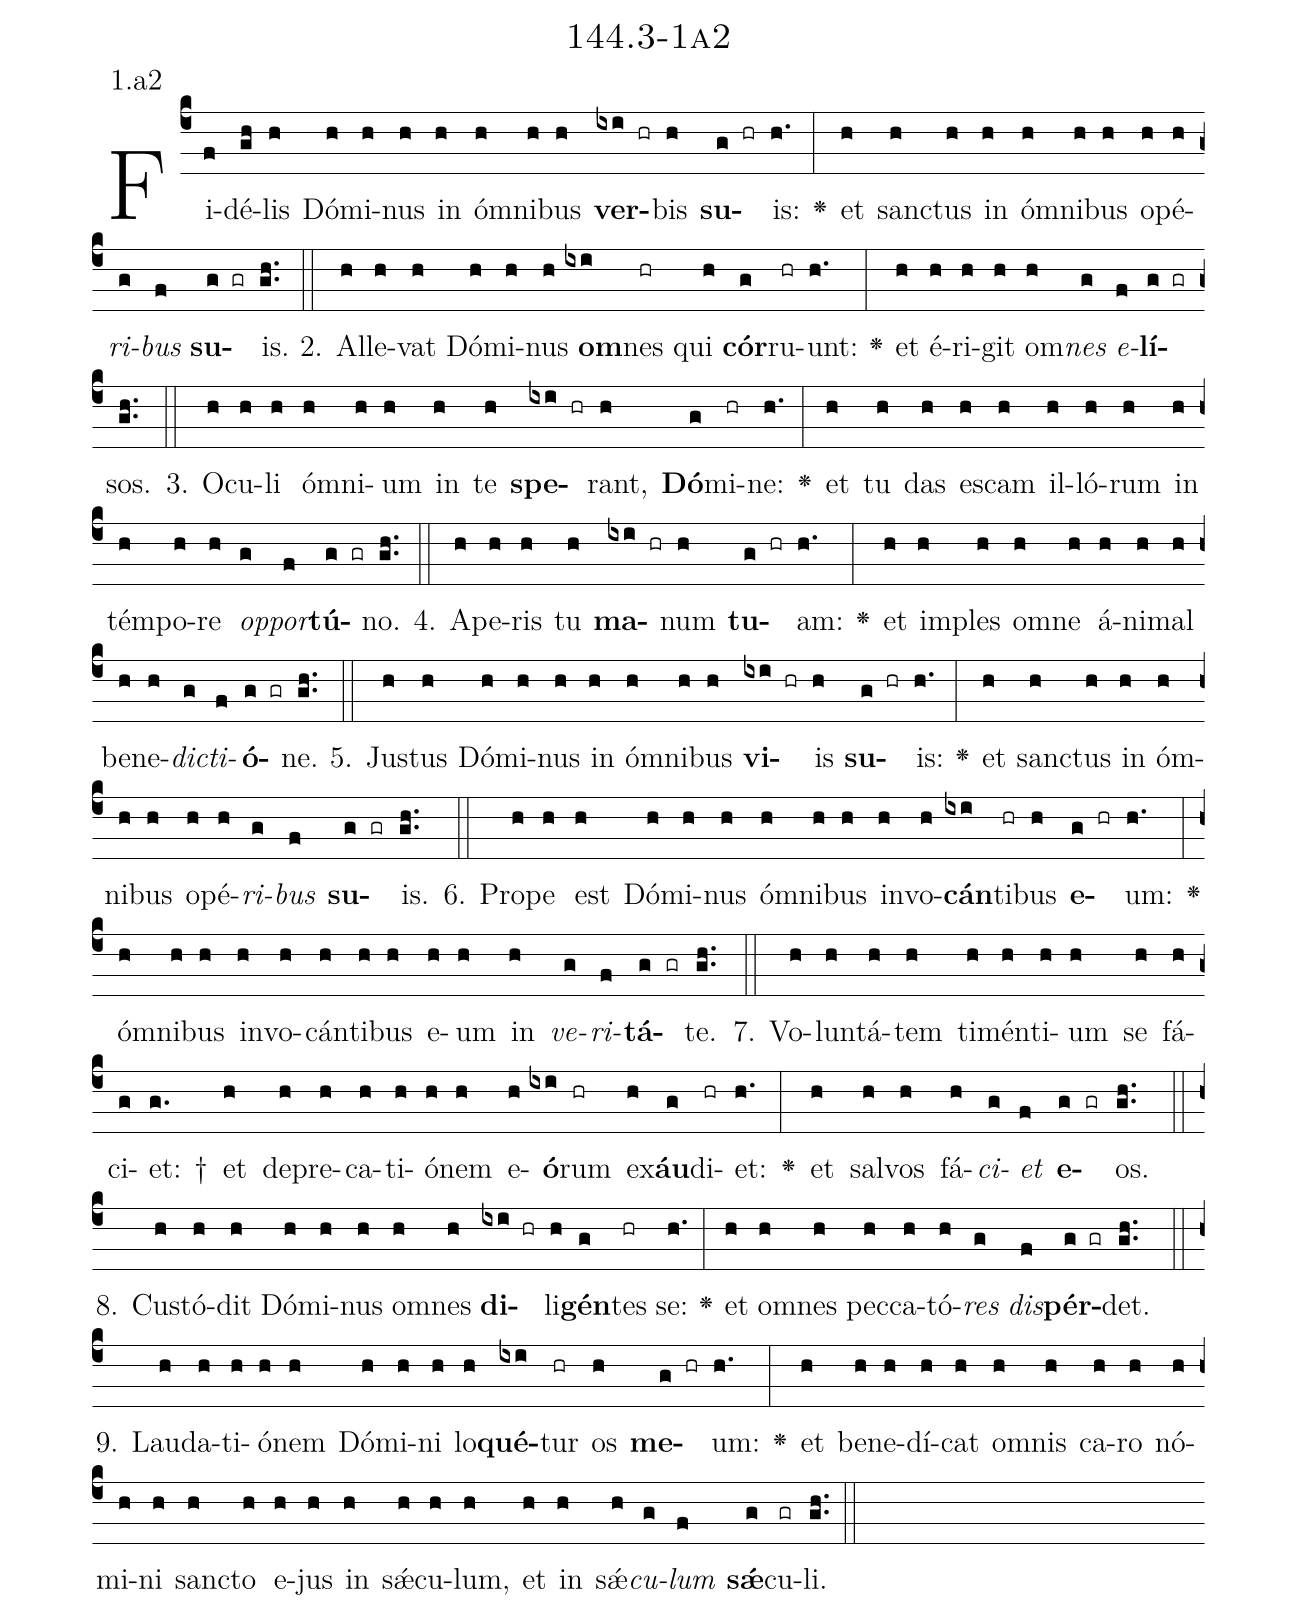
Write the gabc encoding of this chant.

name: 144.3-1a2;
annotation: 1.a2;
%%
(c4)Fi(f)dé(gh)lis(h) Dó(h)mi(h)nus(h) in(h) óm(h)ni(h)bus(h) <b>ver</b>(ixi hr)bis(h) <b>su</b>(g hr)is:(h.) <v>\greheightstar</v>(:) et(h) sanc(h)tus(h) in(h) óm(h)ni(h)bus(h) o(h)pé(h)<i>ri</i>(g)<i>bus</i>(f) <b>su</b>(g gr)is.(gh..) (::)
2. Al(h)le(h)vat(h) Dó(h)mi(h)nus(h) <b>om</b>(ixi)nes(hr) qui(h) <b>cór</b>(g)ru(hr)unt:(h.) <v>\greheightstar</v>(:) et(h) é(h)ri(h)git(h) om(h)<i>nes</i>(g) <i>e</i>(f)<b>lí</b>(g gr)sos.(gh..) (::)
3. O(h)cu(h)li(h) óm(h)ni(h)um(h) in(h) te(h) <b>spe</b>(ixi hr)rant,(h) <b>Dó</b>(g)mi(hr)ne:(h.) <v>\greheightstar</v>(:) et(h) tu(h) das(h) es(h)cam(h) il(h)ló(h)rum(h) in(h) tém(h)po(h)re(h) <i>op</i>(g)<i>por</i>(f)<b>tú</b>(g gr)no.(gh..) (::)
4. A(h)pe(h)ris(h) tu(h) <b>ma</b>(ixi hr)num(h) <b>tu</b>(g hr)am:(h.) <v>\greheightstar</v>(:) et(h) im(h)ples(h) om(h)ne(h) á(h)ni(h)mal(h) be(h)ne(h)<i>dic</i>(g)<i>ti</i>(f)<b>ó</b>(g gr)ne.(gh..) (::)
5. Jus(h)tus(h) Dó(h)mi(h)nus(h) in(h) óm(h)ni(h)bus(h) <b>vi</b>(ixi hr)is(h) <b>su</b>(g hr)is:(h.) <v>\greheightstar</v>(:) et(h) sanc(h)tus(h) in(h) óm(h)ni(h)bus(h) o(h)pé(h)<i>ri</i>(g)<i>bus</i>(f) <b>su</b>(g gr)is.(gh..) (::)
6. Pro(h)pe(h) est(h) Dó(h)mi(h)nus(h) óm(h)ni(h)bus(h) in(h)vo(h)<b>cán</b>(ixi)ti(hr)bus(h) <b>e</b>(g hr)um:(h.) <v>\greheightstar</v>(:) óm(h)ni(h)bus(h) in(h)vo(h)cán(h)ti(h)bus(h) e(h)um(h) in(h) <i>ve</i>(g)<i>ri</i>(f)<b>tá</b>(g gr)te.(gh..) (::)
7. Vo(h)lun(h)tá(h)tem(h) ti(h)mén(h)ti(h)um(h) se(h) fá(h)ci(g)et: †(g.) et(h) de(h)pre(h)ca(h)ti(h)ó(h)nem(h) e(h)<b>ó</b>(ixi)rum(hr) ex(h)<b>áu</b>(g)di(hr)et:(h.) <v>\greheightstar</v>(:) et(h) sal(h)vos(h) fá(h)<i>ci</i>(g)<i>et</i>(f) <b>e</b>(g gr)os.(gh..) (::)
8. Cus(h)tó(h)dit(h) Dó(h)mi(h)nus(h) om(h)nes(h) <b>di</b>(ixi hr)li(h)<b>gén</b>(g)tes(hr) se:(h.) <v>\greheightstar</v>(:) et(h) om(h)nes(h) pec(h)ca(h)tó(h)<i>res</i>(g) <i>dis</i>(f)<b>pér</b>(g gr)det.(gh..) (::)
9. Lau(h)da(h)ti(h)ó(h)nem(h) Dó(h)mi(h)ni(h) lo(h)<b>qué</b>(ixi)tur(hr) os(h) <b>me</b>(g hr)um:(h.) <v>\greheightstar</v>(:) et(h) be(h)ne(h)dí(h)cat(h) om(h)nis(h) ca(h)ro(h) nó(h)mi(h)ni(h) sanc(h)to(h) e(h)jus(h) in(h) sǽ(h)cu(h)lum,(h) et(h) in(h) sǽ(h)<i>cu</i>(g)<i>lum</i>(f) <b>sǽ</b>(g)cu(gr)li.(gh..) (::)
